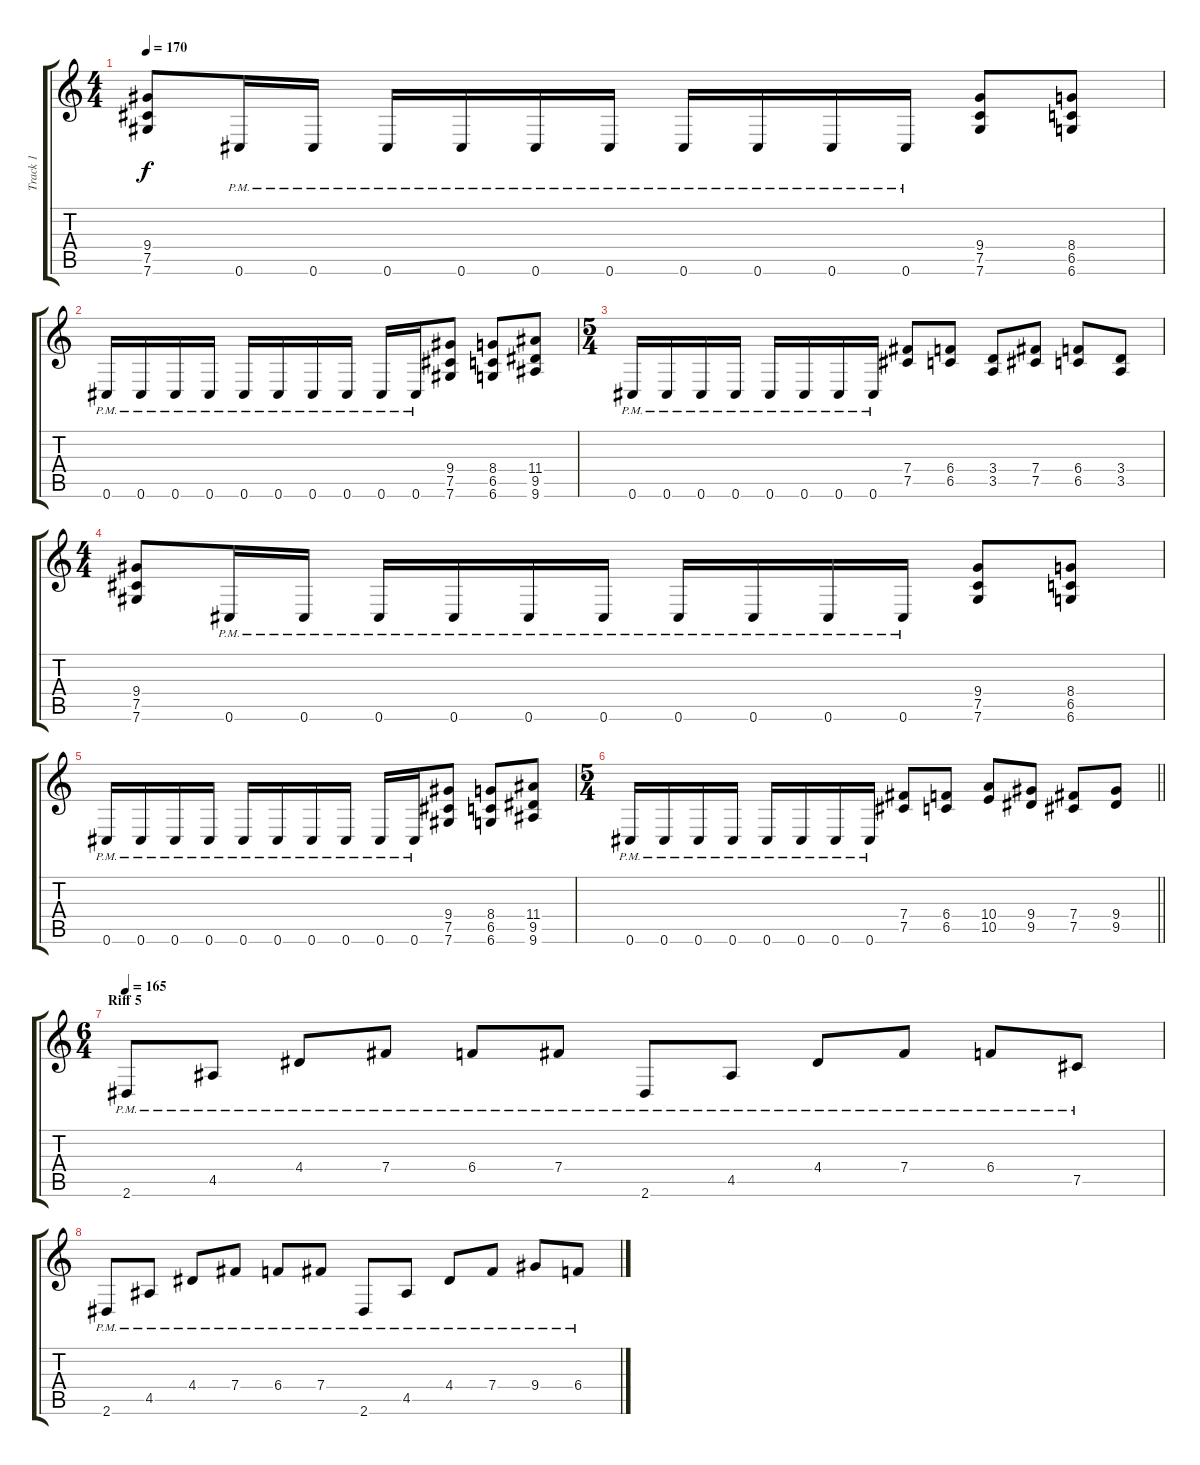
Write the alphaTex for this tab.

\track ("Track 1" "Track 1") {instrument distortionguitar}
\staff {score tabs}
\tuning (Db4 Ab3 E3 B2 Gb2 Db2) {hide}
\ts (4 4)
\tempo 170
\clef g2
\ks c
(9.4 7.5 7.6).8{dy f} 0.6{pm}.16 0.6{pm}.16 0.6{pm}.16 0.6{pm}.16 0.6{pm}.16 0.6{pm}.16 0.6{pm}.16 0.6{pm}.16 0.6{pm}.16 0.6{pm}.16 (9.4 7.5 7.6).8 (8.4 6.5 6.6).8 |
0.6{pm}.16 0.6{pm}.16 0.6{pm}.16 0.6{pm}.16 0.6{pm}.16 0.6{pm}.16 0.6{pm}.16 0.6{pm}.16 0.6{pm}.16 0.6{pm}.16 (9.4 7.5 7.6).8 (8.4 6.5 6.6).8 (11.4 9.5 9.6).8 |
\ts (5 4)
0.6{pm}.16 0.6{pm}.16 0.6{pm}.16 0.6{pm}.16 0.6{pm}.16 0.6{pm}.16 0.6{pm}.16 0.6{pm}.16 (7.4 7.5).8 (6.4 6.5).8 (3.4 3.5).8 (7.4 7.5).8 (6.4 6.5).8 (3.4 3.5).8 |
\ts (4 4)
(9.4 7.5 7.6).8 0.6{pm}.16 0.6{pm}.16 0.6{pm}.16 0.6{pm}.16 0.6{pm}.16 0.6{pm}.16 0.6{pm}.16 0.6{pm}.16 0.6{pm}.16 0.6{pm}.16 (9.4 7.5 7.6).8 (8.4 6.5 6.6).8 |
0.6{pm}.16 0.6{pm}.16 0.6{pm}.16 0.6{pm}.16 0.6{pm}.16 0.6{pm}.16 0.6{pm}.16 0.6{pm}.16 0.6{pm}.16 0.6{pm}.16 (9.4 7.5 7.6).8 (8.4 6.5 6.6).8 (11.4 9.5 9.6).8 |
\ts (5 4)
\barLineRight lightlight
0.6{pm}.16 0.6{pm}.16 0.6{pm}.16 0.6{pm}.16 0.6{pm}.16 0.6{pm}.16 0.6{pm}.16 0.6{pm}.16 (7.4 7.5).8 (6.4 6.5).8 (10.4 10.5).8 (9.4 9.5).8 (7.4 7.5).8 (9.4 9.5).8 |
\ts (6 4)
\section ("" "Riff 5")
\tempo 165
2.6{pm}.8 4.5{pm}.8 4.4{pm}.8 7.4{pm}.8 6.4{pm}.8 7.4{pm}.8 2.6{pm}.8 4.5{pm}.8 4.4{pm}.8 7.4{pm}.8 6.4{pm}.8 7.5{pm}.8 |
2.6{pm}.8 4.5{pm}.8 4.4{pm}.8 7.4{pm}.8 6.4{pm}.8 7.4{pm}.8 2.6{pm}.8 4.5{pm}.8 4.4{pm}.8 7.4{pm}.8 9.4{pm}.8 6.4{pm}.8
